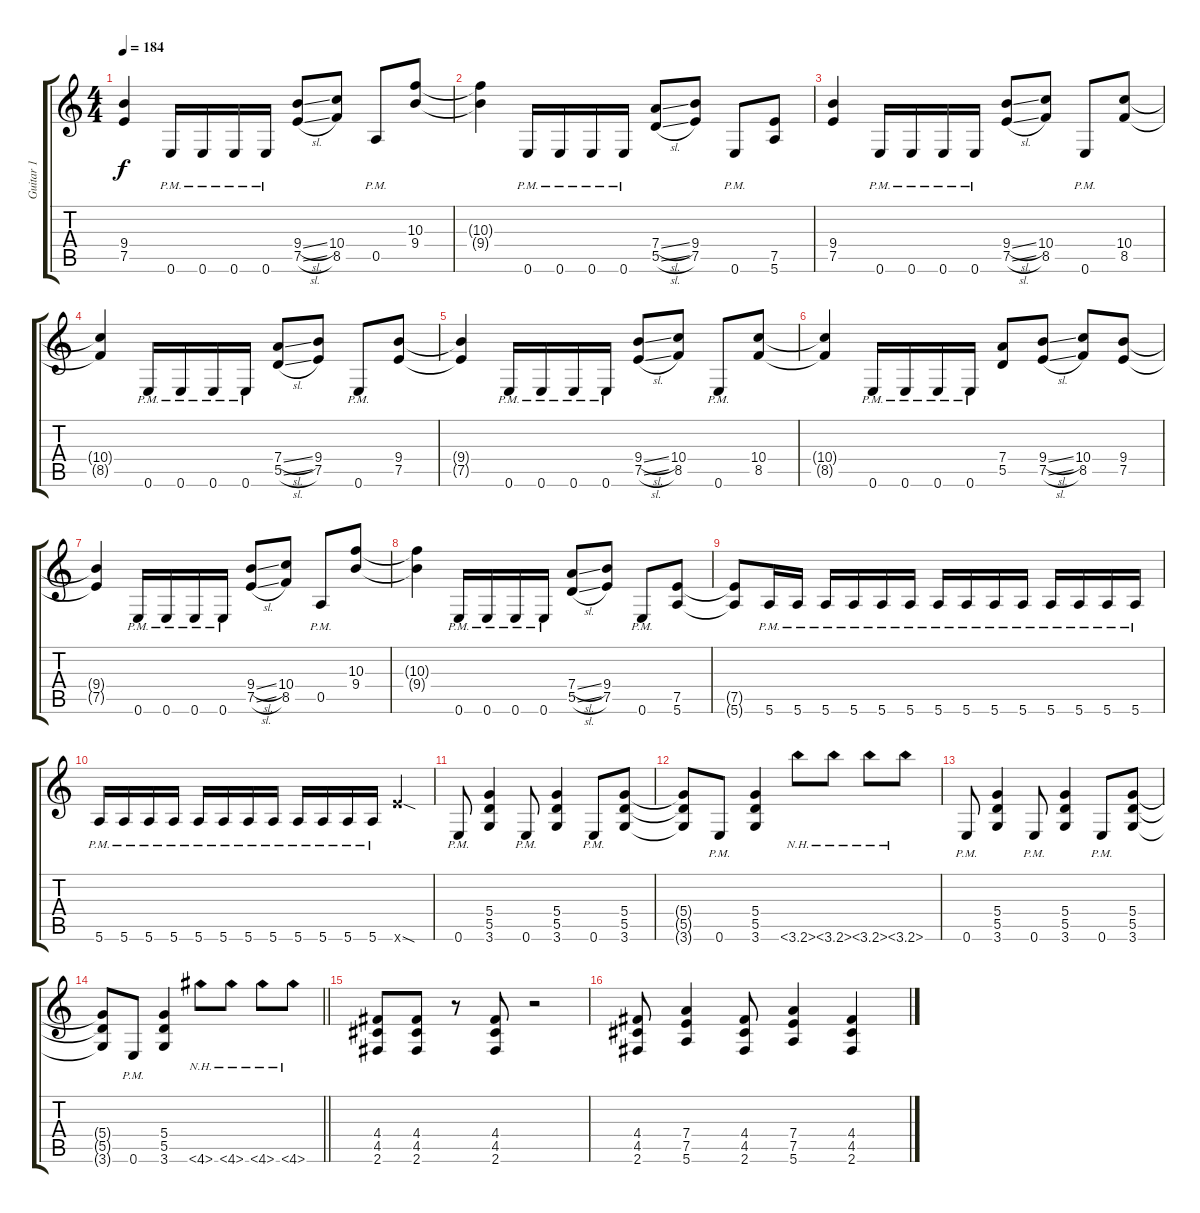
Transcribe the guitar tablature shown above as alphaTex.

\track ("Guitar 1" "Guitar 1") {instrument distortionguitar}
\staff {score tabs}
\tuning (E4 B3 G3 D3 A2 E2) {hide}
\ts (4 4)
\tempo 184
\clef g2
\ks c
(9.4{t} 7.5{t}).4{dy f} 0.6{pm}.16 0.6{pm}.16 0.6{pm}.16 0.6{pm}.16 (9.4{sl} 7.5{sl}).8 (10.4 8.5).8 0.5{pm}.8 (10.3 9.4).8 |
(10.3{t} 9.4{t}).4 0.6{pm}.16 0.6{pm}.16 0.6{pm}.16 0.6{pm}.16 (7.4{sl} 5.5{sl}).8 (9.4 7.5).8 0.6{pm}.8 (7.5 5.6).8 |
(9.4 7.5).4 0.6{pm}.16 0.6{pm}.16 0.6{pm}.16 0.6{pm}.16 (9.4{sl} 7.5{sl}).8 (10.4 8.5).8 0.6{pm}.8 (10.4 8.5).8 |
(10.4{t} 8.5{t}).4 0.6{pm}.16 0.6{pm}.16 0.6{pm}.16 0.6{pm}.16 (7.4{sl} 5.5{sl}).8 (9.4 7.5).8 0.6{pm}.8 (9.4 7.5).8 |
(9.4{t} 7.5{t}).4 0.6{pm}.16 0.6{pm}.16 0.6{pm}.16 0.6{pm}.16 (9.4{sl} 7.5{sl}).8 (10.4 8.5).8 0.6{pm}.8 (10.4 8.5).8 |
(10.4{t} 8.5{t}).4 0.6{pm}.16 0.6{pm}.16 0.6{pm}.16 0.6{pm}.16 (7.4 5.5).8 (9.4{sl} 7.5{sl}).8 (10.4 8.5).8 (9.4 7.5).8 |
(9.4{t} 7.5{t}).4 0.6{pm}.16 0.6{pm}.16 0.6{pm}.16 0.6{pm}.16 (9.4{sl} 7.5{sl}).8 (10.4 8.5).8 0.5{pm}.8 (10.3 9.4).8 |
(10.3{t} 9.4{t}).4 0.6{pm}.16 0.6{pm}.16 0.6{pm}.16 0.6{pm}.16 (7.4{sl} 5.5{sl}).8 (9.4 7.5).8 0.6{pm}.8 (7.5 5.6).8 |
(7.5{t} 5.6{t}).8 5.6{pm}.16 5.6{pm}.16 5.6{pm}.16 5.6{pm}.16 5.6{pm}.16 5.6{pm}.16 5.6{pm}.16 5.6{pm}.16 5.6{pm}.16 5.6{pm}.16 5.6{pm}.16 5.6{pm}.16 5.6{pm}.16 5.6{pm}.16 |
5.6{pm}.16 5.6{pm}.16 5.6{pm}.16 5.6{pm}.16 5.6{pm}.16 5.6{pm}.16 5.6{pm}.16 5.6{pm}.16 5.6{pm}.16 5.6{pm}.16 5.6{pm}.16 5.6{pm}.16 12.6{sod x}.4 |
0.6{pm}.8 (5.4 5.5 3.6).4 0.6{pm}.8 (5.4 5.5 3.6).4 0.6{pm}.8 (5.4 5.5 3.6).8 |
(5.4{t} 5.5{t} 3.6{t}).8 0.6{pm}.8 (5.4 5.5 3.6).4 3.6{nh}.8 3.6{nh}.8 3.6{nh}.8 3.6{nh}.8 |
0.6{pm}.8 (5.4 5.5 3.6).4 0.6{pm}.8 (5.4 5.5 3.6).4 0.6{pm}.8 (5.4 5.5 3.6).8 |
\barLineRight lightlight
(5.4{t} 5.5{t} 3.6{t}).8 0.6{pm}.8 (5.4 5.5 3.6).4 4.6{nh}.8 4.6{nh}.8 4.6{nh}.8 4.6{nh}.8 |
(4.4 4.5 2.6).8 (4.4 4.5 2.6).8 r.8 (4.4 4.5 2.6).8 r.2 |
(4.4 4.5 2.6).8 (7.4 7.5 5.6).4 (4.4 4.5 2.6).8 (7.4 7.5 5.6).4 (4.4 4.5 2.6).4
